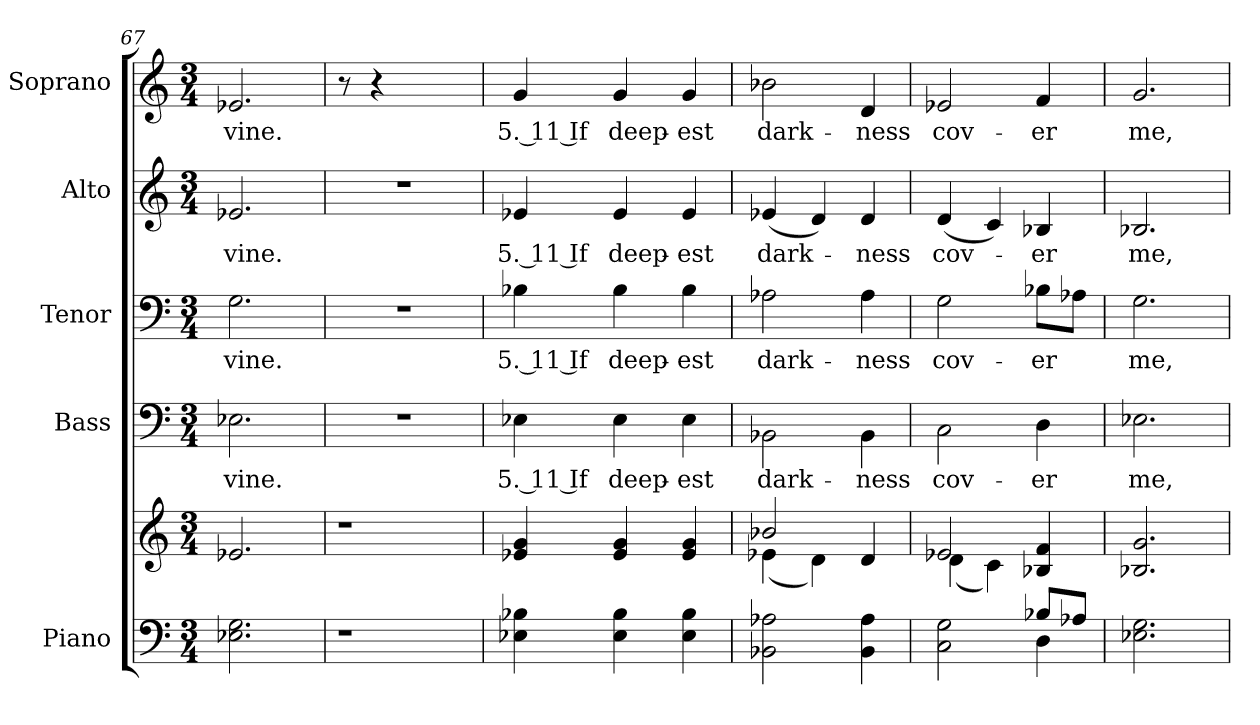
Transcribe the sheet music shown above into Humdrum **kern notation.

**kern	**kern	**kern	**text	**kern	**text	**kern	**text	**kern	**text
*part5	*part5	*part4	*part4	*part3	*part3	*part2	*part2	*part1	*part1
*staff6	*staff5	*staff4	*staff4	*staff3	*staff3	*staff2	*staff2	*staff1	*staff1
*I"Piano	*	*I"Bass	*	*I"Tenor	*	*I"Alto	*	*I"Soprano	*
*I'Pno.	*	*I'B.	*	*I'T.	*	*I'A.	*	*I'S.	*
*clefF4	*clefG2	*clefF4	*	*clefF4	*	*clefG2	*	*clefG2	*
*k[]	*k[]	*k[]	*	*k[]	*	*k[]	*	*k[]	*
*C:	*C:	*C:	*	*C:	*	*C:	*	*C:	*
*M3/4	*M3/4	*M3/4	*	*M3/4	*	*M3/4	*	*M3/4	*
=67	=67	=67	=67	=67	=67	=67	=67	=67	=67
!	!	!	!LO:LY:b:color=#000000	!	!	!	!	!	!
!	!	!	!	!	!LO:LY:b:color=#000000	!	!	!	!
!	!	!	!	!	!	!	!LO:LY:b:color=#000000	!	!
!	!	!	!	!	!	!	!	!	!LO:LY:b:color=#000000
2.E-Xi\ 2.Gi	2.e-Xi/	2.E-Xi\	vine.	2.Gi\	vine.	2.e-Xi/	vine.	2.e-Xi/	vine.
!!LO:PB:g=z
=68	=68	=68	=68	=68	=68	=68	=68	=68	=68
!LO:N:vis=1	!LO:N:vis=1	!LO:N:vis=1	!	!LO:N:vis=1	!	!LO:N:vis=1	!	!	!
4.r	4.r	2.r	.	2.r	.	2.r	.	8r	.
.	.	.	.	.	.	.	.	4r	.
4.ryy	4.ryy	.	.	.	.	.	.	4.ryy	.
=69	=69	=69	=69	=69	=69	=69	=69	=69	=69
!	!	!	!LO:LY:b:color=#000000	!	!	!	!	!	!
!	!	!	!	!	!LO:LY:b:color=#000000	!	!	!	!
!	!	!	!	!	!	!	!LO:LY:b:color=#000000	!	!
!	!	!	!	!	!	!	!	!	!LO:LY:b:color=#000000
4E-Xi\ 4B-Xi	4e-Xi/ 4gi	4E-Xi\	5. 11 If	4B-Xi\	5. 11 If	4e-Xi/	5. 11 If	4gi/	5. 11 If
!	!	!	!LO:LY:b:color=#000000	!	!	!	!	!	!
!	!	!	!	!	!LO:LY:b:color=#000000	!	!	!	!
!	!	!	!	!	!	!	!LO:LY:b:color=#000000	!	!
!	!	!	!	!	!	!	!	!	!LO:LY:b:color=#000000
4E-i\ 4B-i	4e-i/ 4gi	4E-i\	deep-	4B-i\	deep-	4e-i/	deep-	4gi/	deep-
!	!	!	!LO:LY:b:color=#000000	!	!	!	!	!	!
!	!	!	!	!	!LO:LY:b:color=#000000	!	!	!	!
!	!	!	!	!	!	!	!LO:LY:b:color=#000000	!	!
!	!	!	!	!	!	!	!	!	!LO:LY:b:color=#000000
4E-i\ 4B-i	4e-i/ 4gi	4E-i\	-est	4B-i\	-est	4e-i/	-est	4gi/	-est
=70	=70	=70	=70	=70	=70	=70	=70	=70	=70
*	*^	*	*	*	*	*	*	*	*
!	!	!	!	!LO:LY:b:color=#000000	!	!	!	!	!	!
!	!	!	!	!	!	!LO:LY:b:color=#000000	!	!	!	!
!	!	!	!	!	!	!	!	!LO:LY:b:color=#000000	!	!
!	!	!	!	!	!	!	!	!	!	!LO:LY:b:color=#000000
2BB-Xi\ 2A-Xi	2b-Xi/	(4e-Xi\	2BB-Xi\	dark-	2A-Xi\	dark-	(4e-Xi/	dark-	2b-Xi\	dark-
.	.	4di\)	.	.	.	.	4di/)	.	.	.
!	!	!	!	!LO:LY:b:color=#000000	!	!	!	!	!	!
!	!	!	!	!	!	!LO:LY:b:color=#000000	!	!	!	!
!	!	!	!	!	!	!	!	!LO:LY:b:color=#000000	!	!
!	!	!	!	!	!	!	!	!	!	!LO:LY:b:color=#000000
4BB-i\ 4A-i	4di/	4ryy	4BB-i\	-ness	4A-i\	-ness	4di/	-ness	4di/	-ness
!!LO:PB:g=z
=71	=71	=71	=71	=71	=71	=71	=71	=71	=71	=71
*^	*	*	*	*	*	*	*	*	*	*
!	!	!	!	!	!LO:LY:b:color=#000000	!	!	!	!	!	!
!	!	!	!	!	!	!	!LO:LY:b:color=#000000	!	!	!	!
!	!	!	!	!	!	!	!	!	!LO:LY:b:color=#000000	!	!
!	!	!	!	!	!	!	!	!	!	!	!LO:LY:b:color=#000000
2Ci\ 2Gi	2ryy	2e-Xi/	(4di\	2Ci\	cov-	2Gi\	cov-	(4di/	cov-	2e-Xi/	cov-
.	.	.	4ci\)	.	.	.	.	4ci/)	.	.	.
!	!	!	!	!	!LO:LY:b:color=#000000	!	!	!	!	!	!
!	!	!	!	!	!	!	!LO:LY:b:color=#000000	!	!	!	!
!	!	!	!	!	!	!	!	!	!LO:LY:b:color=#000000	!	!
!	!	!	!	!	!	!	!	!	!	!	!LO:LY:b:color=#000000
8B-Xi/L	4Di\	4B-Xi/ 4fi	4ryy	4Di\	-er	8B-Xi\L	-er	4B-Xi/	-er	4fi/	-er
8A-Xi/J	.	.	.	.	.	8A-Xi\J	.	.	.	.	.
*v	*v	*	*	*	*	*	*	*	*	*	*
*	*v	*v	*	*	*	*	*	*	*	*
=72	=72	=72	=72	=72	=72	=72	=72	=72	=72
!	!	!	!LO:LY:b:color=#000000	!	!	!	!	!	!
!	!	!	!	!	!LO:LY:b:color=#000000	!	!	!	!
!	!	!	!	!	!	!	!LO:LY:b:color=#000000	!	!
!	!	!	!	!	!	!	!	!	!LO:LY:b:color=#000000
2.E-Xi\ 2.Gi	2.B-Xi/ 2.gi	2.E-Xi\	me,	2.Gi\	me,	2.B-Xi/	me,	2.gi/	me,
=	=	=	=	=	=	=	=	=	=
*-	*-	*-	*-	*-	*-	*-	*-	*-	*-
